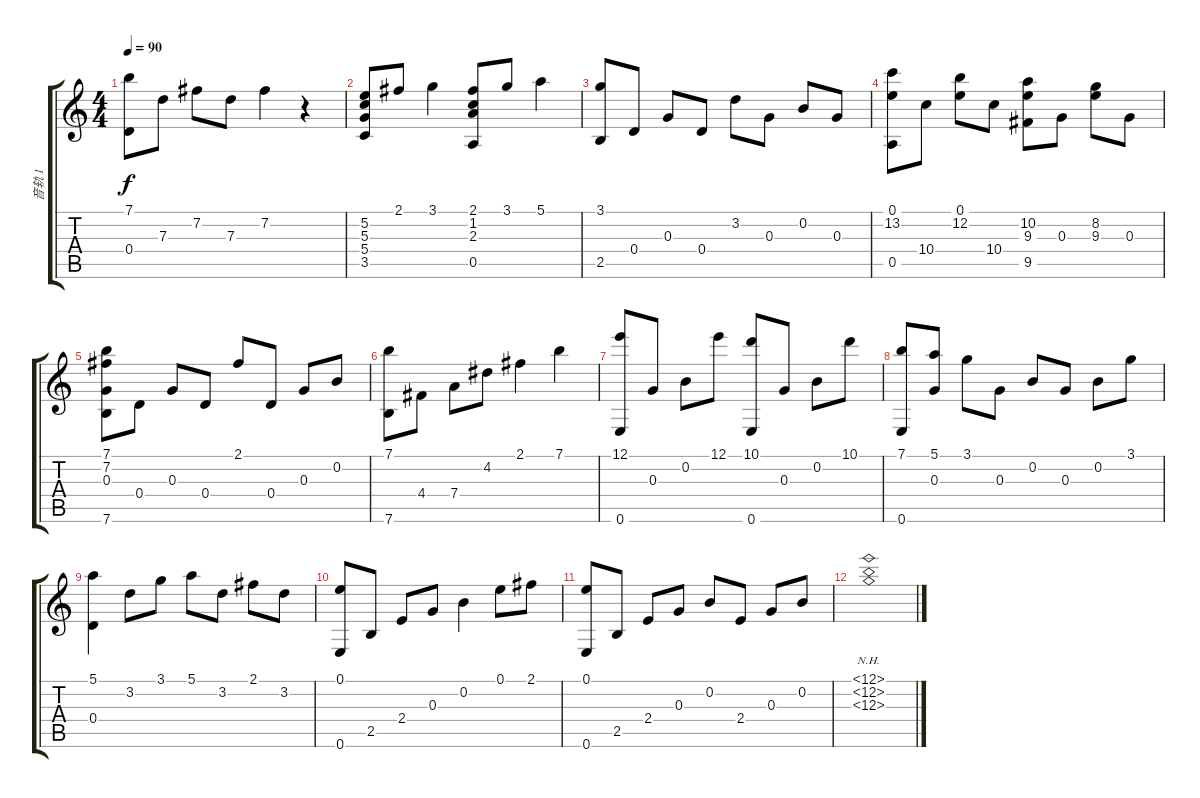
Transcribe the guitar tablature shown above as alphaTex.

\track ("音轨 1" "音轨 1") {instrument acousticguitarsteel}
\staff {score tabs}
\tuning (E4 B3 G3 D3 A2 E2) {hide}
\ts (4 4)
\tempo 90
\clef g2
\ks c
(7.1 0.4).8{dy f} 7.3.8 7.2.8 7.3.8 7.2.4 r.4 |
(5.2 5.3 5.4 3.5).8 2.1.8 3.1.4 (2.1 1.2 2.3 0.5).8 3.1.8 5.1.4 |
(3.1 2.5).8 0.4.8 0.3.8 0.4.8 3.2.8 0.3.8 0.2.8 0.3.8 |
(0.1 13.2 0.5).8 10.4.8 (0.1 12.2).8 10.4.8 (10.2 9.3 9.5).8 0.3.8 (8.2 9.3).8 0.3.8 |
(7.1 7.2 0.3 7.6).8 0.4.8 0.3.8 0.4.8 2.1.8 0.4.8 0.3.8 0.2.8 |
(7.1 7.6).8 4.4.8 7.4.8 4.2.8 2.1.4 7.1.4 |
(12.1 0.6).8 0.3.8 0.2.8 12.1.8 (10.1 0.6).8 0.3.8 0.2.8 10.1.8 |
(7.1 0.6).8 (5.1 0.3).8 3.1.8 0.3.8 0.2.8 0.3.8 0.2.8 3.1.8 |
(5.1 0.4).4 3.2.8 3.1.8 5.1.8 3.2.8 2.1.8 3.2.8 |
(0.1 0.6).8 2.5.8 2.4.8 0.3.8 0.2.4 0.1.8 2.1.8 |
(0.1 0.6).8 2.5.8 2.4.8 0.3.8 0.2.8 2.4.8 0.3.8 0.2.8 |
(12.1{nh} 12.2{nh} 12.3{nh}).1
